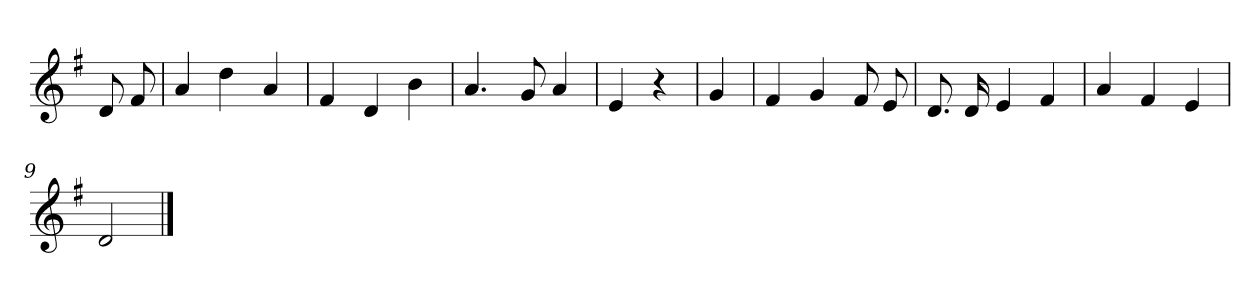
**kern
*part1
*staff1
*clefG2
*k[f#]
=
8d
8f#
=1
4a
4dd
4a
=2
4f#
4d
4b
=3
4.a
8g
4a
=4
4e
4r
=5
4g
=6
4f#
4g
8f#
8e
=7
8.d
16d
4e
4f#
=8
4a
4f#
4e
=9
2d
==
*-
